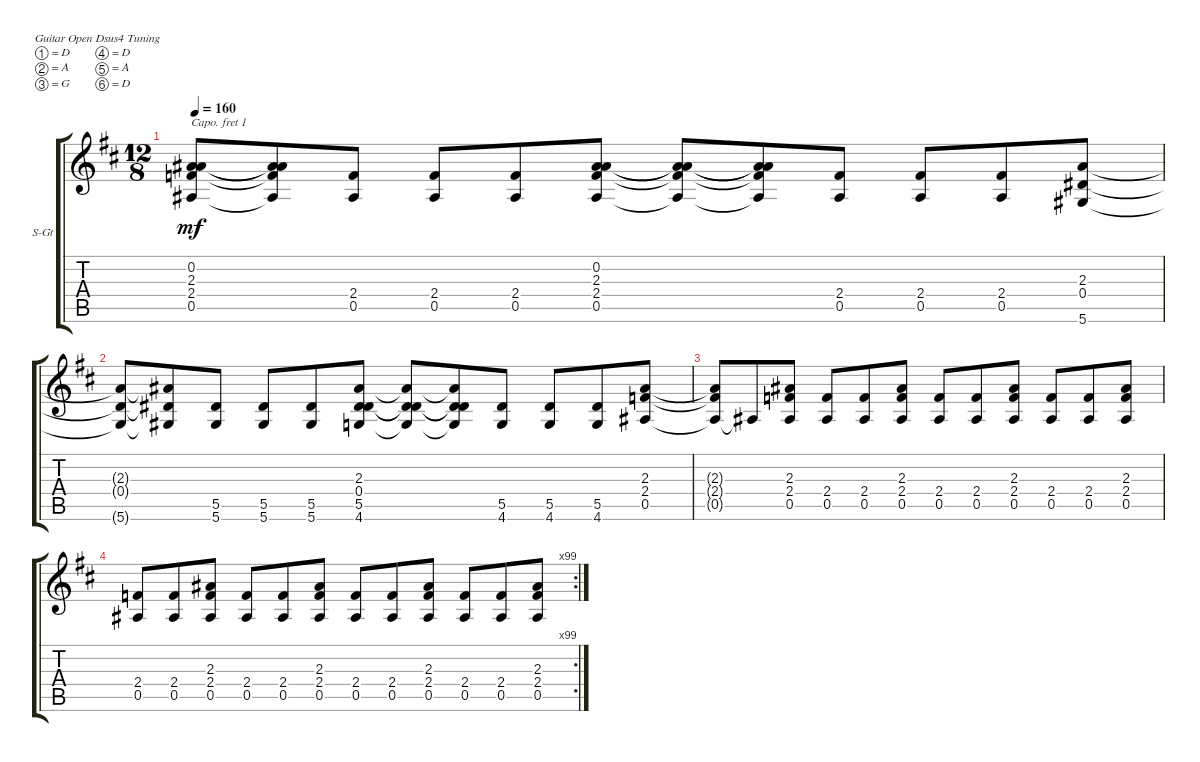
\defaultSystemsLayout 4
\bracketExtendMode groupsimilarinstruments
\firstSystemTrackNameOrientation horizontal
\otherSystemsTrackNameOrientation horizontal
\track ("Steel Guitar" "S-Gt") {instrument acousticguitarsteel}
\staff {score tabs}
\capo 1
\tuning (D4 A3 G3 D3 A2 D2)
\ts (12 8)
\tempo 160
\clef g2
\ks d
(0.5 2.4 2.3 0.2).8{dy mf instrument acousticguitarsteel} (0.5{t} 0.2{t} 2.3{t} 2.4{t}).8 (0.5 2.4).8 (0.5 2.4).8 (0.5 2.4).8 (0.5 2.4 2.3 0.2).8 (0.5{t} 0.2{t} 2.3{t} 2.4{t}).8 (0.5{t} 2.4{t} 2.3{t} 0.2{t}).8 (0.5 2.4).8 (0.5 2.4).8 (0.5 2.4).8 (5.6 0.4 2.3).8 |
(5.6{t} 2.3{t} 0.4{t}).8 (5.6{t} 0.4{t} 2.3{t}).8 (5.6 5.5).8 (5.6 5.5).8 (5.6 5.5).8 (4.6 5.5 0.4 2.3).8 (4.6{t} 2.3{t} 0.4{t} 5.5{t}).8 (4.6{t} 5.5{t} 0.4{t} 2.3{t}).8 (4.6 5.5).8 (4.6 5.5).8 (4.6 5.5).8 (0.5 2.4 2.3).8 |
(0.5{t} 2.3{t} 2.4{t}).8 0.5{t}.8 (0.5 2.4 2.3).8 (0.5 2.4).8 (0.5 2.4).8 (0.5 2.4 2.3).8 (0.5 2.4).8 (0.5 2.4).8 (0.5 2.3 2.4).8 (0.5 2.4).8 (0.5 2.4).8 (0.5 2.4 2.3).8 |
\rc 99
(0.5 2.4).8 (0.5 2.4).8 (0.5 2.4 2.3).8 (0.5 2.4).8 (0.5 2.4).8 (0.5 2.4 2.3).8 (0.5 2.4).8 (0.5 2.4).8 (0.5 2.4 2.3).8 (0.5 2.4).8 (0.5 2.4).8 (0.5 2.4 2.3).8
